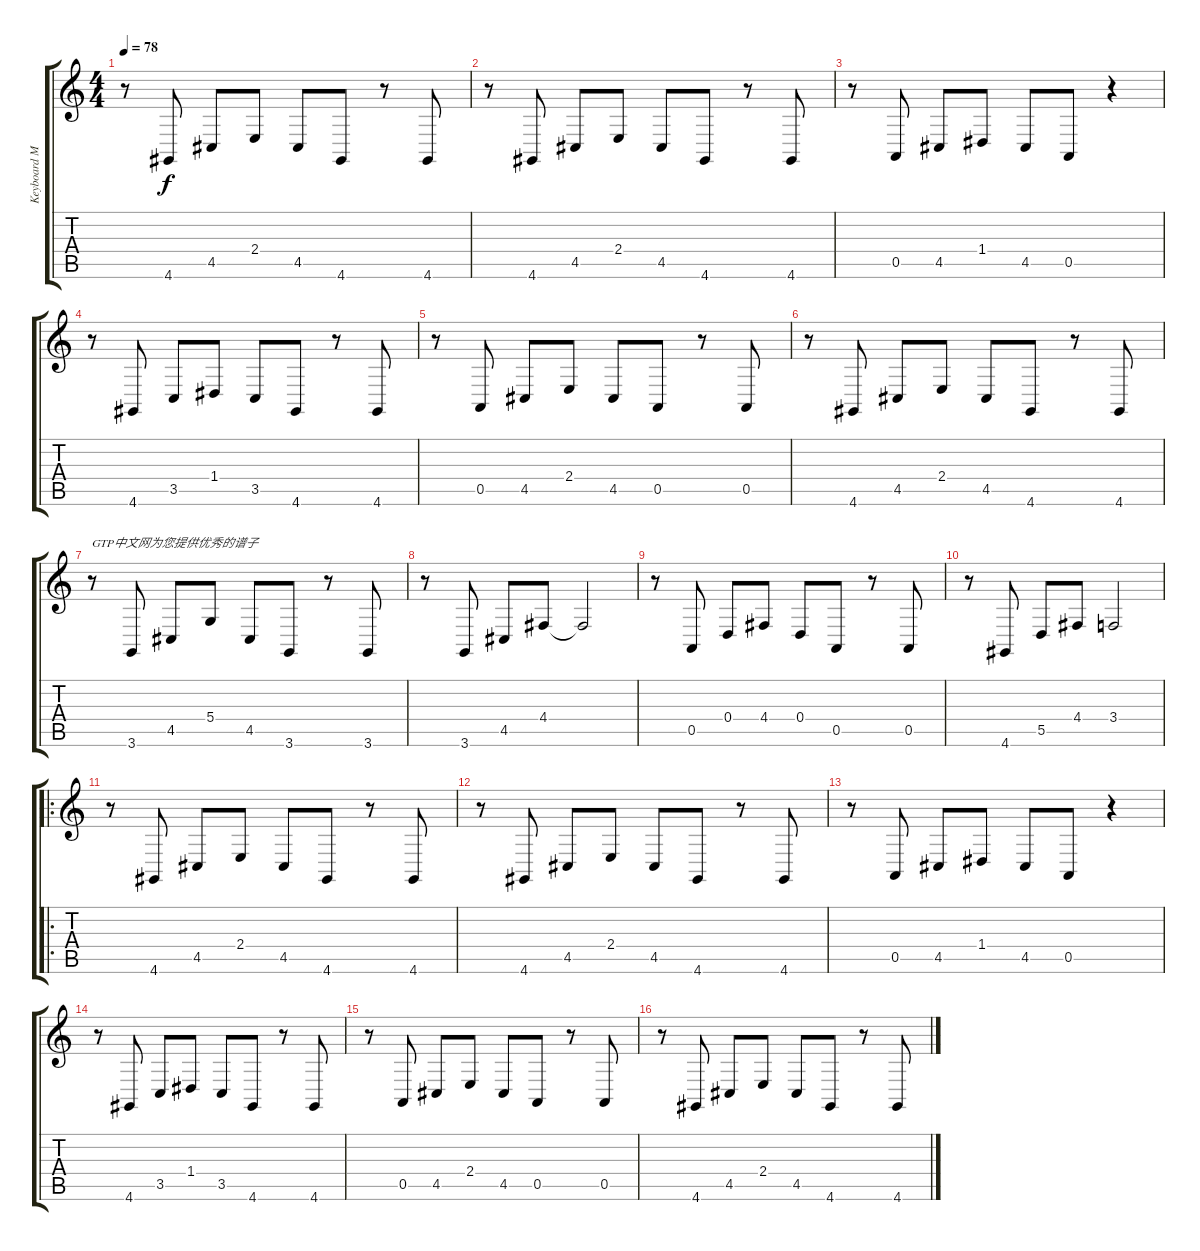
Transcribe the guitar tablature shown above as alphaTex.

\track ("Keyboard Melody" "Keyboard M") {instrument harpsichord}
\staff {score tabs}
\tuning (E4 B3 G3 D3 A2 E2) {hide}
\ts (4 4)
\tempo 78
\clef g2
\ks c
r.8{dy f instrument harpsichord} 4.6.8 4.5.8 2.4.8 4.5.8 4.6.8 r.8 4.6.8 |
r.8 4.6.8 4.5.8 2.4.8 4.5.8 4.6.8 r.8 4.6.8 |
r.8 0.5.8 4.5.8 1.4.8 4.5.8 0.5.8 r.4 |
r.8 4.6.8 3.5.8 1.4.8 3.5.8 4.6.8 r.8 4.6.8 |
r.8 0.5.8 4.5.8 2.4.8 4.5.8 0.5.8 r.8 0.5.8 |
r.8 4.6.8 4.5.8 2.4.8 4.5.8 4.6.8 r.8 4.6.8 |
r.8{txt "GTP中文网为您提供优秀的谱子"} 3.6.8 4.5.8 5.4.8 4.5.8 3.6.8 r.8 3.6.8 |
r.8 3.6.8 4.5.8 4.4.8 4.4{t}.2 |
r.8 0.5.8 0.4.8 4.4.8 0.4.8 0.5.8 r.8 0.5.8 |
r.8 4.6.8 5.5.8 4.4.8 3.4.2 |
\ro
r.8 4.6.8 4.5.8 2.4.8 4.5.8 4.6.8 r.8 4.6.8 |
r.8 4.6.8 4.5.8 2.4.8 4.5.8 4.6.8 r.8 4.6.8 |
r.8 0.5.8 4.5.8 1.4.8 4.5.8 0.5.8 r.4 |
r.8 4.6.8 3.5.8 1.4.8 3.5.8 4.6.8 r.8 4.6.8 |
r.8 0.5.8 4.5.8 2.4.8 4.5.8 0.5.8 r.8 0.5.8 |
r.8 4.6.8 4.5.8 2.4.8 4.5.8 4.6.8 r.8 4.6.8
